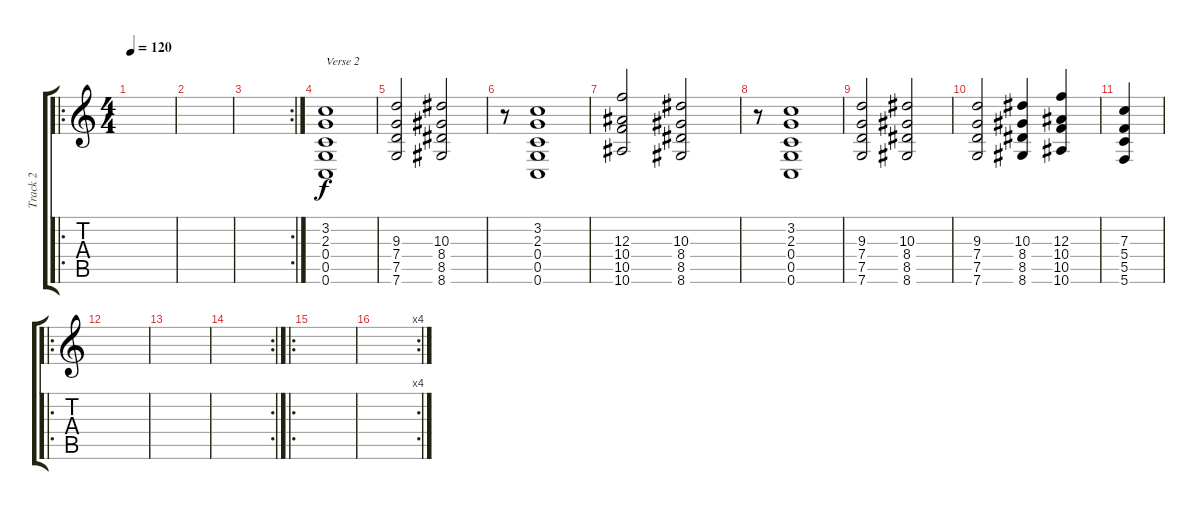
\track ("Track 2" "Track 2") {instrument electricguitarclean}
\staff {score tabs}
\tuning (D4 A3 F3 C3 G2 C2) {hide}
\ro
\ts (4 4)
\tempo 120
\clef g2
\ks c
|
|
\rc 2
|
(3.2 2.3 0.4 0.5 0.6).1{txt "Verse 2"} |
(9.3 7.4 7.5 7.6).2 (10.3 8.4 8.5 8.6).2 |
r.8 (3.2 2.3 0.4 0.5 0.6).1 |
(12.3 10.4 10.5 10.6).2 (10.3 8.4 8.5 8.6).2 |
r.8 (3.2 2.3 0.4 0.5 0.6).1 |
(9.3 7.4 7.5 7.6).2 (10.3 8.4 8.5 8.6).2 |
(9.3 7.4 7.5 7.6).2 (10.3 8.4 8.5 8.6).4 (12.3 10.4 10.5 10.6).4 |
(7.3 5.4 5.5 5.6).4 |
\ro
|
|
\rc 2
|
\ro
|
\rc 4
